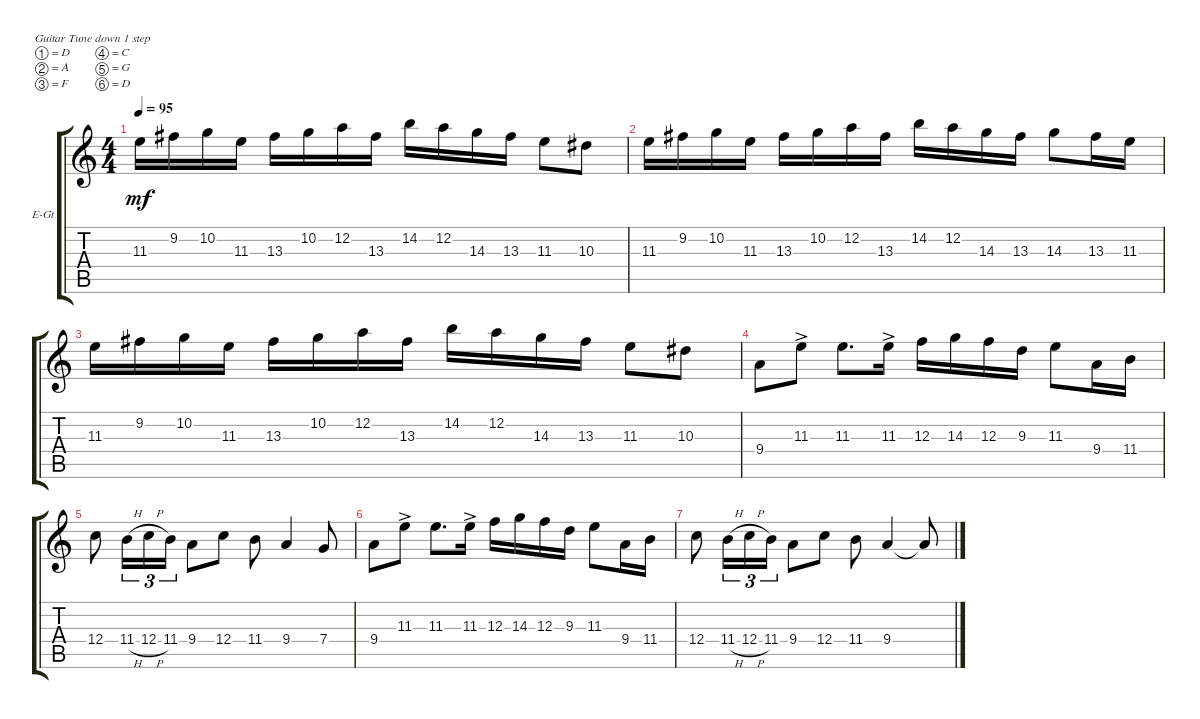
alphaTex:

\defaultSystemsLayout 4
\bracketExtendMode groupsimilarinstruments
\firstSystemTrackNameOrientation horizontal
\otherSystemsTrackNameOrientation horizontal
\track ("Lead Guitar" "E-Gt") {instrument overdrivenguitar}
\staff {score tabs}
\tuning (D4 A3 F3 C3 G2 D2)
\ts (4 4)
\tempo 95
\clef g2
\ks c
11.3.16{dy mf} 9.2.16 10.2.16 11.3.16 13.3.16 10.2.16 12.2.16 13.3.16 14.2.16 12.2.16 14.3.16 13.3.16 11.3.8 10.3.8 |
11.3.16 9.2.16 10.2.16 11.3.16 13.3.16 10.2.16 12.2.16 13.3.16 14.2.16 12.2.16 14.3.16 13.3.16 14.3.8 13.3.16 11.3.16 |
11.3.16 9.2.16 10.2.16 11.3.16 13.3.16 10.2.16 12.2.16 13.3.16 14.2.16 12.2.16 14.3.16 13.3.16 11.3.8 10.3.8 |
9.4.8 11.3{ac}.8 11.3.8{d} 11.3{ac}.16 12.3.16 14.3.16 12.3.16 9.3.16 11.3.8 9.4.16 11.4.16 |
12.4.8 11.4{h}.16{tu (3 2)} 12.4{h}.16{tu (3 2)} 11.4.16{tu (3 2)} 9.4.8 12.4.8 11.4.8 9.4.4 7.4.8 |
9.4.8 11.3{ac}.8 11.3.8{d} 11.3{ac}.16 12.3.16 14.3.16 12.3.16 9.3.16 11.3.8 9.4.16 11.4.16 |
12.4.8 11.4{h}.16{tu (3 2)} 12.4{h}.16{tu (3 2)} 11.4.16{tu (3 2)} 9.4.8 12.4.8 11.4.8 9.4.4 9.4{t}.8
